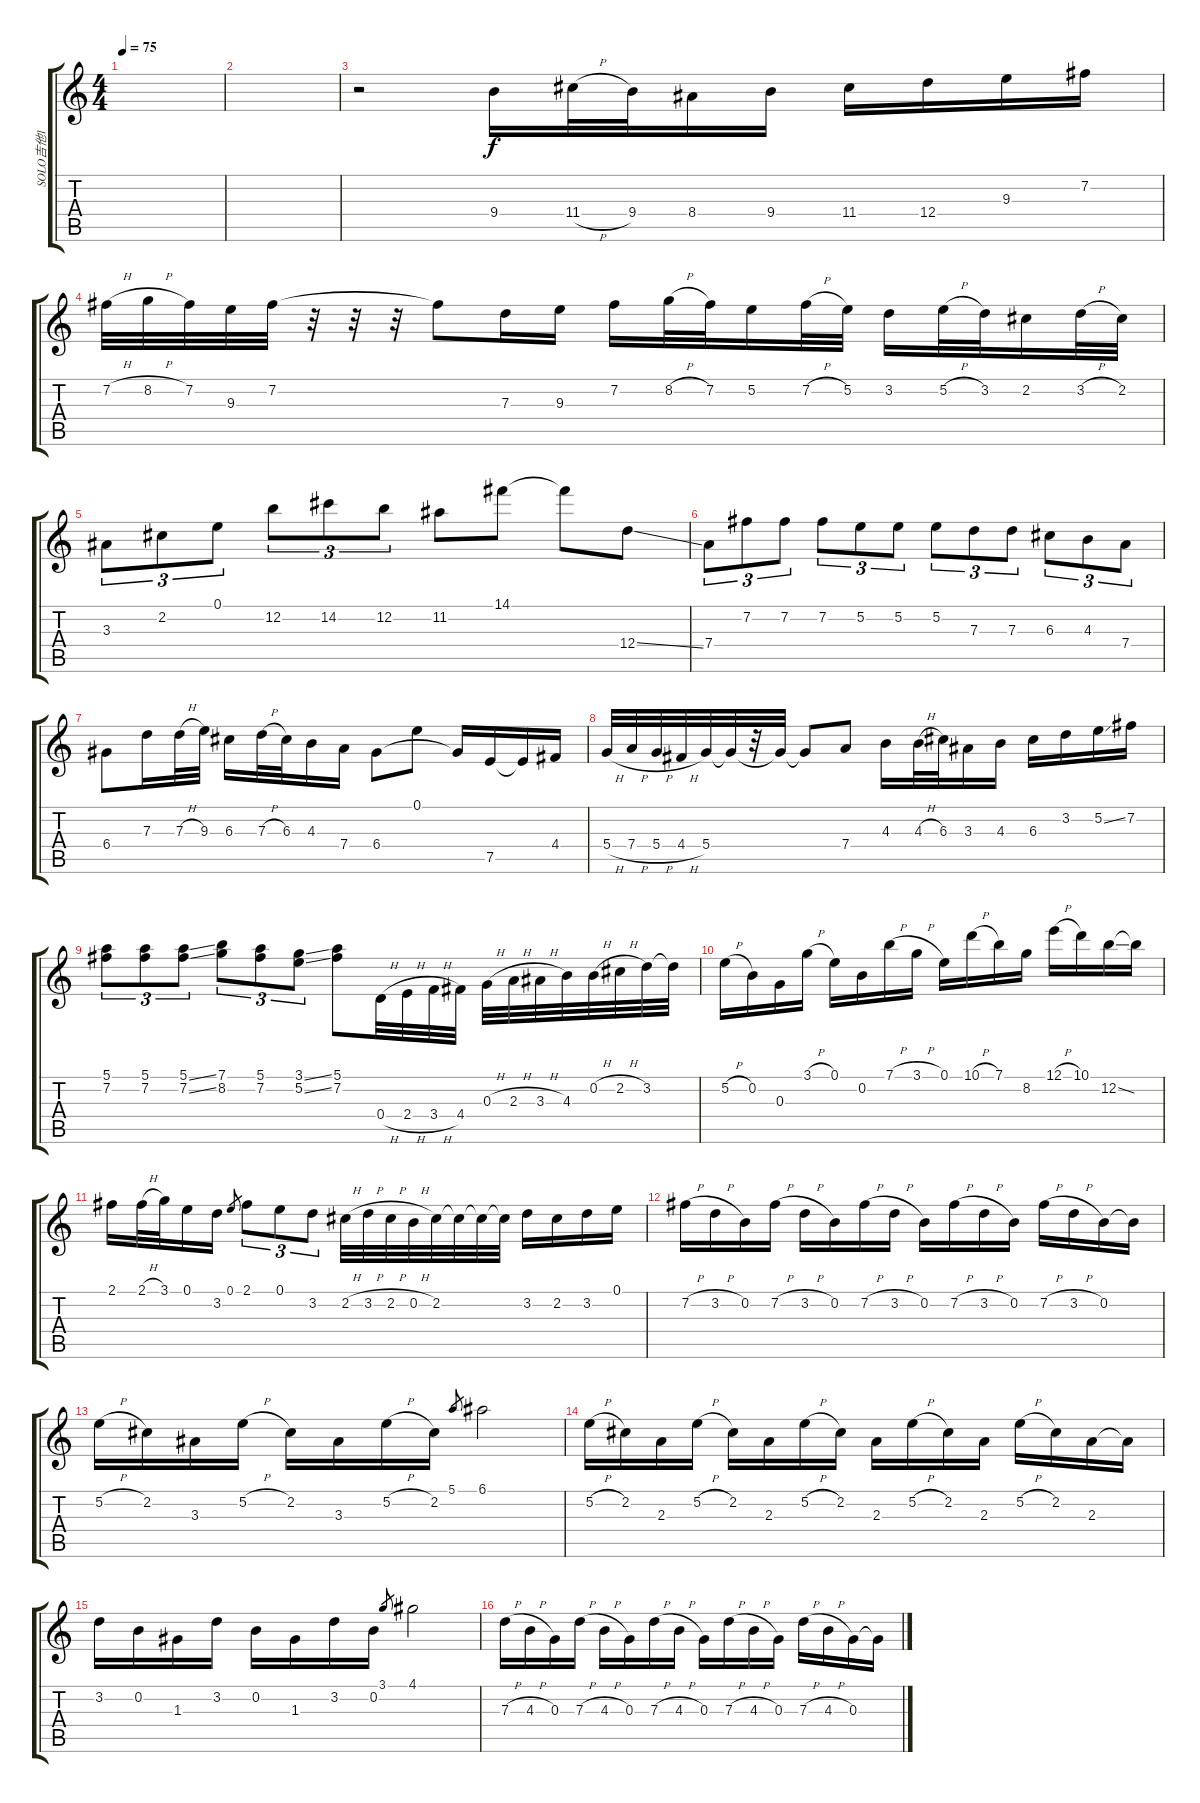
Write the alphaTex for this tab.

\track ("SOLO吉他1" "SOLO吉他1") {instrument acousticguitarnylon}
\staff {score tabs}
\tuning (E4 B3 G3 D3 A2 E2) {hide}
\ts (4 4)
\tempo 75
\clef g2
\ks c
|
|
r.2 9.4.16{volume 16} 11.4{h}.32 9.4.32 8.4.16 9.4.16 11.4.16 12.4.16 9.3.16 7.2.16 |
7.2{h}.32 8.2{h}.32 7.2.32 9.3.32 7.2.32 r.32 r.32 r.32 7.2{t}.8 7.3.16 9.3.16 7.2.16 8.2{h}.32 7.2.32 5.2.16 7.2{h}.32 5.2.32 3.2.16 5.2{h}.32 3.2.32 2.2.16 3.2{h}.32 2.2.32 |
3.3.8{tu (3 2)} 2.2.8{tu (3 2)} 0.1.8{tu (3 2)} 12.2.8{tu (3 2)} 14.2.8{tu (3 2)} 12.2.8{tu (3 2)} 11.2.8 14.1.8 14.1{t}.8 12.4{ss}.8 |
7.4.8{tu (3 2)} 7.2.8{tu (3 2)} 7.2.8{tu (3 2)} 7.2.8{tu (3 2)} 5.2.8{tu (3 2)} 5.2.8{tu (3 2)} 5.2.8{tu (3 2)} 7.3.8{tu (3 2)} 7.3.8{tu (3 2)} 6.3.8{tu (3 2)} 4.3.8{tu (3 2)} 7.4.8{tu (3 2)} |
6.4.8 7.3.16 7.3{h}.32 9.3.32 6.3.16 7.3{h}.32 6.3.32 4.3.16 7.4.16 6.4.8 0.1.8 6.4{t}.16 7.5.16 7.5{t}.16 4.4.16 |
5.4{h}.32 7.4{h}.32 5.4{h}.32 4.4{h}.32 5.4.32 5.4{t}.32 r.32 5.4{t}.32 5.4{t}.8 7.4.8 4.3.16 4.3{h}.32 6.3.32 3.3.16 4.3.16 6.3.16 3.2.16 5.2{ss}.16 7.2.16 |
(5.1 7.2).8{tu (3 2)} (5.1 7.2).8{tu (3 2)} (5.1{ss} 7.2{ss}).8{tu (3 2)} (7.1 8.2).8{tu (3 2)} (5.1 7.2).8{tu (3 2)} (3.1{ss} 5.2{ss}).8{tu (3 2)} (5.1 7.2).8 0.4{h}.32 2.4{h}.32 3.4{h}.32 4.4.32 0.3{h}.32 2.3{h}.32 3.3{h}.32 4.3.32 0.2{h}.32 2.2{h}.32 3.2.32 3.2{t}.32 |
5.2{h}.16 0.2.16 0.3.16 3.1{h}.16 0.1.16 0.2.16 7.1{h}.16 3.1{h}.16 0.1.16 10.1{h}.16 7.1.16 8.2.16 12.1{h}.16 10.1.16 12.2{ss}.16 12.2{t}.16 |
2.1.16 2.1{h}.32 3.1.32 0.1.16 3.2.16 0.1.8{gr} 2.1.8{tu (3 2)} 0.1.8{tu (3 2)} 3.2.8{tu (3 2)} 2.2{h}.32 3.2{h}.32 2.2{h}.32 0.2{h}.32 2.2.32 2.2{t}.32 2.2{t}.32 2.2{t}.32 3.2.16 2.2.16 3.2.16 0.1.16 |
7.2{h}.16 3.2{h}.16 0.2.16 7.2{h}.16 3.2{h}.16 0.2.16 7.2{h}.16 3.2{h}.16 0.2.16 7.2{h}.16 3.2{h}.16 0.2.16 7.2{h}.16 3.2{h}.16 0.2.16 0.2{t}.16 |
5.2{h}.16 2.2.16 3.3.16 5.2{h}.16 2.2.16 3.3.16 5.2{h}.16 2.2.16 5.1.8{gr} 6.1.2 |
5.2{h}.16 2.2.16 2.3.16 5.2{h}.16 2.2.16 2.3.16 5.2{h}.16 2.2.16 2.3.16 5.2{h}.16 2.2.16 2.3.16 5.2{h}.16 2.2.16 2.3.16 2.3{t}.16 |
3.2.16 0.2.16 1.3.16 3.2.16 0.2.16 1.3.16 3.2.16 0.2.16 3.1.8{gr} 4.1.2 |
7.3{h}.16 4.3{h}.16 0.3.16 7.3{h}.16 4.3{h}.16 0.3.16 7.3{h}.16 4.3{h}.16 0.3.16 7.3{h}.16 4.3{h}.16 0.3.16 7.3{h}.16 4.3{h}.16 0.3.16 0.3{t}.16
